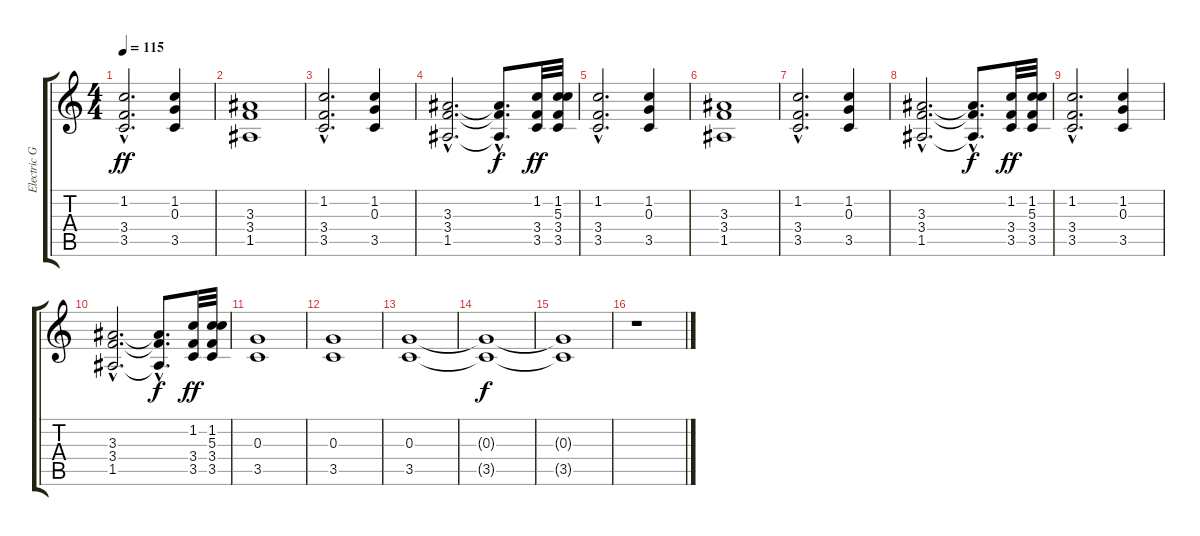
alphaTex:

\track ("Electric Guitar I" "Electric G") {instrument distortionguitar}
\staff {score tabs}
\tuning (E4 B3 G3 D3 A2 E2) {hide}
\ts (4 4)
\tempo 115
\clef g2
\ks c
(1.2{hac} 3.4{hac} 3.5{hac}).2{d dy ff} (1.2 0.3 3.5).4 |
(3.3 3.4 1.5).1 |
(1.2{hac} 3.4{hac} 3.5{hac}).2{d} (1.2 0.3 3.5).4 |
(3.3{hac} 3.4{hac} 1.5{hac}).2{d} (3.3{hac t} 3.4{hac t} 1.5{hac t}).8{d dy f} (1.2 3.4 3.5).32{dy ff} (1.2 5.3 3.4 3.5).32 |
(1.2{hac} 3.4{hac} 3.5{hac}).2{d} (1.2 0.3 3.5).4 |
(3.3 3.4 1.5).1 |
(1.2{hac} 3.4{hac} 3.5{hac}).2{d} (1.2 0.3 3.5).4 |
(3.3{hac} 3.4{hac} 1.5{hac}).2{d} (3.3{hac t} 3.4{hac t} 1.5{hac t}).8{d dy f} (1.2 3.4 3.5).32{dy ff} (1.2 5.3 3.4 3.5).32 |
(1.2{hac} 3.4{hac} 3.5{hac}).2{d} (1.2 0.3 3.5).4 |
(3.3{hac} 3.4{hac} 1.5{hac}).2{d} (3.3{hac t} 3.4{hac t} 1.5{hac t}).8{d dy f} (1.2 3.4 3.5).32{dy ff} (1.2 5.3 3.4 3.5).32 |
(0.3 3.5).1 |
(0.3 3.5).1 |
(0.3 3.5).1 |
(0.3{t} 3.5{t}).1{dy f} |
(0.3{t} 3.5{t}).1 |
r.1
